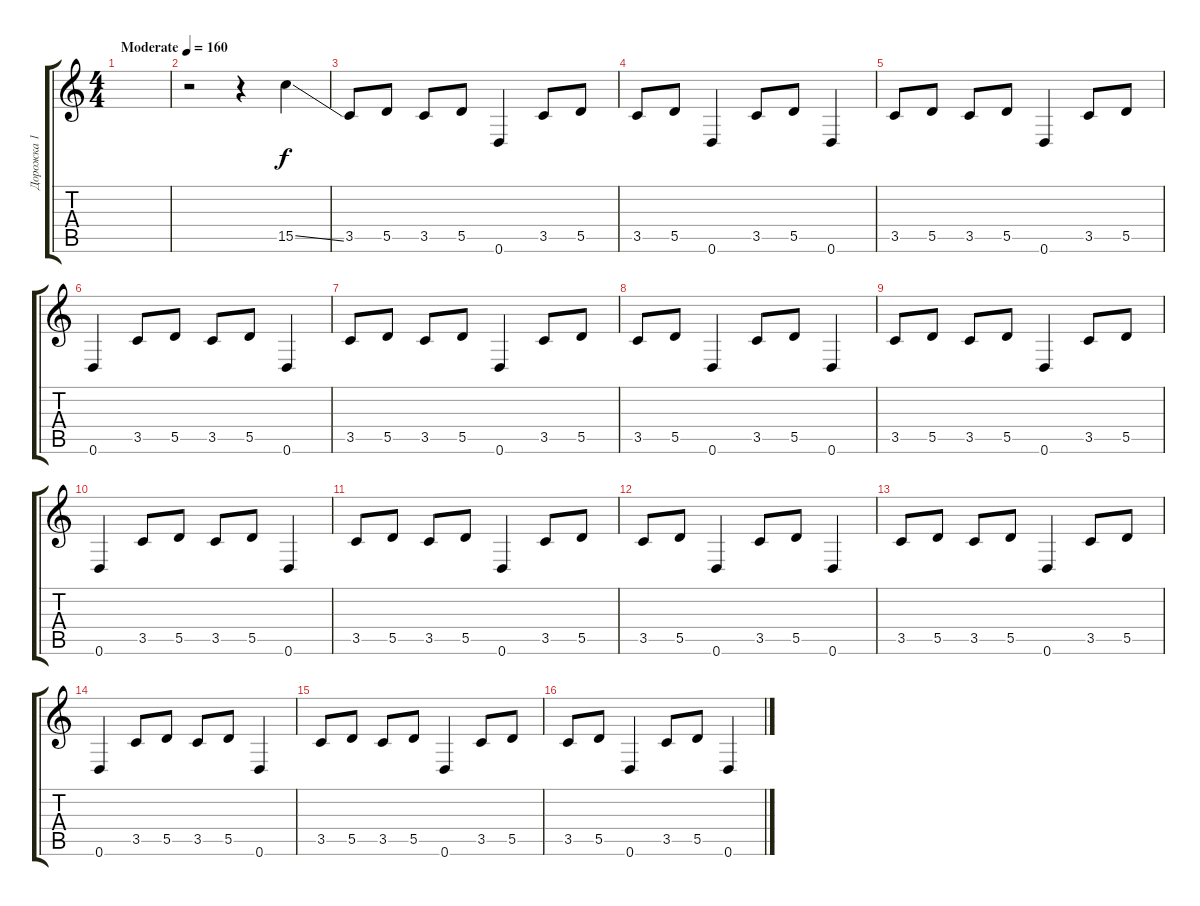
\track ("Дорожка 1" "Дорожка 1") {instrument overdrivenguitar}
\staff {score tabs}
\tuning (E4 B3 G3 D3 A2 D2) {hide}
\ts (4 4)
\tempo (160 "Moderate")
\clef g2
\ks c
|
r.2 r.4 15.5{ss}.4 |
3.5.8 5.5.8 3.5.8 5.5.8 0.6.4 3.5.8 5.5.8 |
3.5.8 5.5.8 0.6.4 3.5.8 5.5.8 0.6.4 |
3.5.8 5.5.8 3.5.8 5.5.8 0.6.4 3.5.8 5.5.8 |
0.6.4 3.5.8 5.5.8 3.5.8 5.5.8 0.6.4 |
3.5.8 5.5.8 3.5.8 5.5.8 0.6.4 3.5.8 5.5.8 |
3.5.8 5.5.8 0.6.4 3.5.8 5.5.8 0.6.4 |
3.5.8 5.5.8 3.5.8 5.5.8 0.6.4 3.5.8 5.5.8 |
0.6.4 3.5.8 5.5.8 3.5.8 5.5.8 0.6.4 |
3.5.8 5.5.8 3.5.8 5.5.8 0.6.4 3.5.8 5.5.8 |
3.5.8 5.5.8 0.6.4 3.5.8 5.5.8 0.6.4 |
3.5.8 5.5.8 3.5.8 5.5.8 0.6.4 3.5.8 5.5.8 |
0.6.4 3.5.8 5.5.8 3.5.8 5.5.8 0.6.4 |
3.5.8 5.5.8 3.5.8 5.5.8 0.6.4 3.5.8 5.5.8 |
3.5.8 5.5.8 0.6.4 3.5.8 5.5.8 0.6.4
